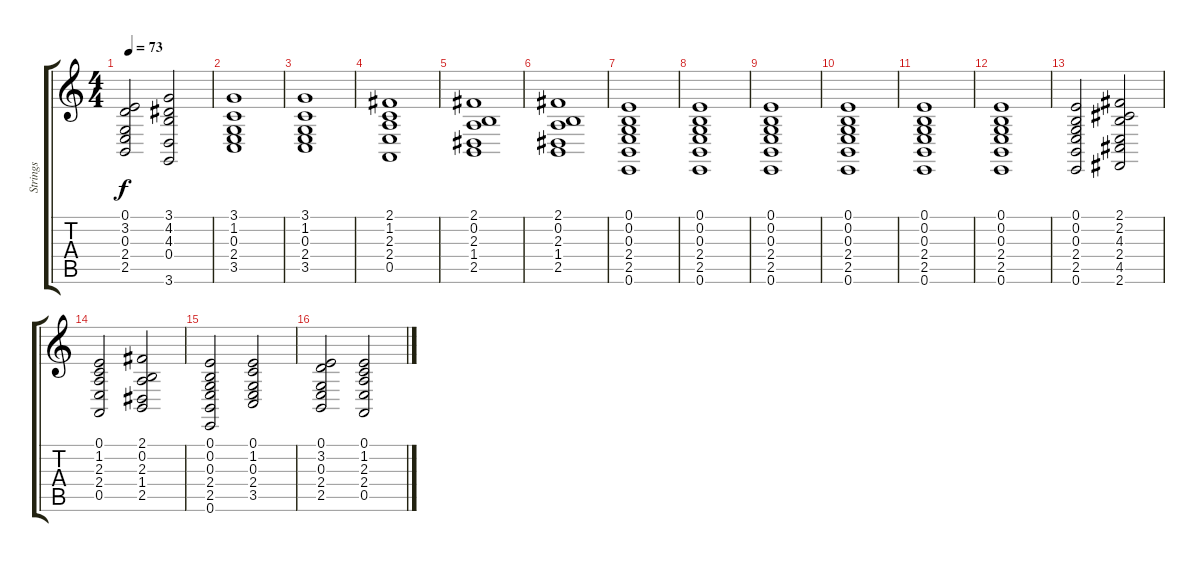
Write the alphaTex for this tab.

\track ("Strings" "Strings") {instrument stringensemble1}
\staff {score tabs}
\tuning (E4 B3 G3 D3 A2 E2) {hide}
\ts (4 4)
\tempo 73
\clef g2
\ks c
(0.1 3.2 0.3 2.4 2.5).2{dy f} (3.1 4.2 4.3 0.4 3.6).2 |
(3.1 1.2 0.3 2.4 3.5).1 |
(3.1 1.2 0.3 2.4 3.5).1 |
(2.1 1.2 2.3 2.4 0.5).1 |
(2.1 0.2 2.3 1.4 2.5).1 |
(2.1 0.2 2.3 1.4 2.5).1 |
(0.1 0.2 0.3 2.4 2.5 0.6).1 |
(0.1 0.2 0.3 2.4 2.5 0.6).1 |
(0.1 0.2 0.3 2.4 2.5 0.6).1 |
(0.1 0.2 0.3 2.4 2.5 0.6).1 |
(0.1 0.2 0.3 2.4 2.5 0.6).1 |
(0.1 0.2 0.3 2.4 2.5 0.6).1 |
(0.1 0.2 0.3 2.4 2.5 0.6).2 (2.1 2.2 4.3 2.4 4.5 2.6).2 |
(0.1 1.2 2.3 2.4 0.5).2 (2.1 0.2 2.3 1.4 2.5).2 |
(0.1 0.2 0.3 2.4 2.5 0.6).2 (0.1 1.2 0.3 2.4 3.5).2 |
(0.1 3.2 0.3 2.4 2.5).2 (0.1 1.2 2.3 2.4 0.5).2
